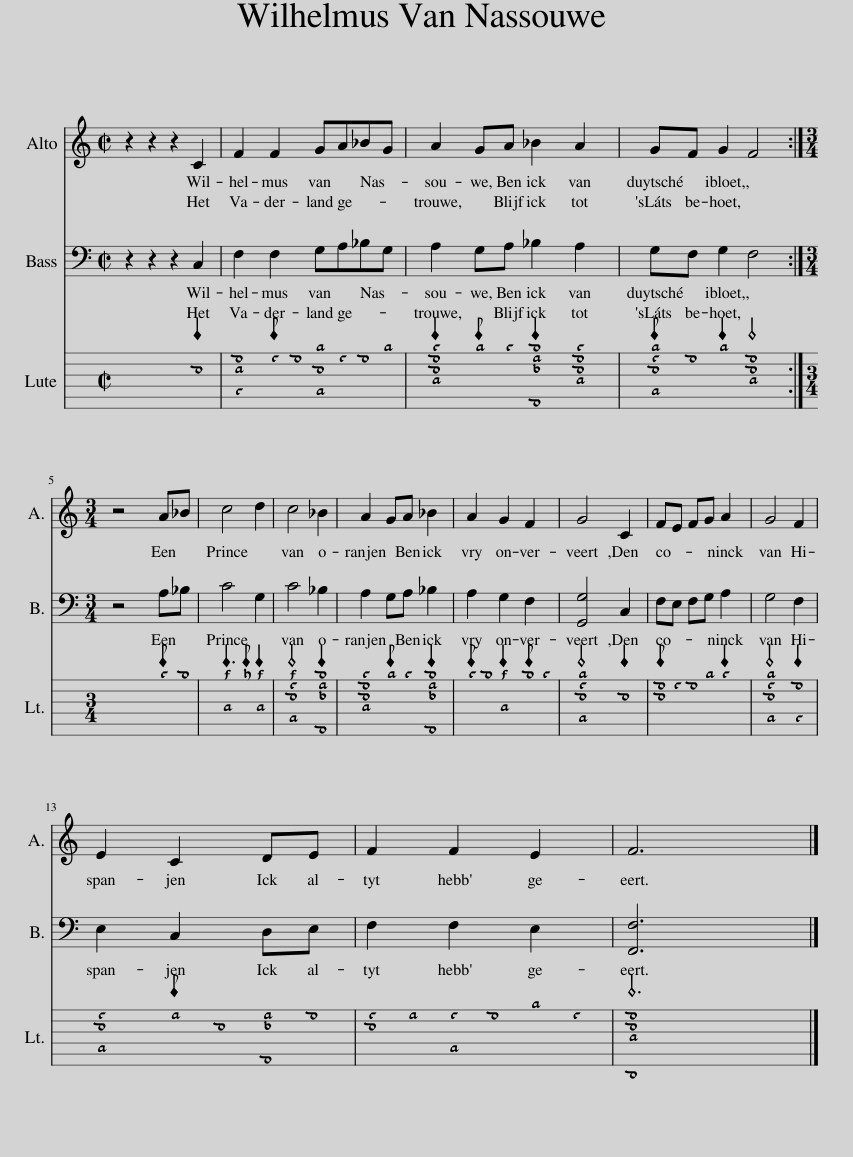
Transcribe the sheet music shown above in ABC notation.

X:1
%%score 1 2 3
L:1/8
M:2/2
I:linebreak $
K:C
V:1 treble
V:2 bass
V:3 tab stafflines=6 strings="D2,G2,C3,F3,A3,D4,G4 nostems"
V:1
 z2 z2 z2 C2 | F2 F2 GA_BG | A2 GA _B2 A2 | GF G2 F4 :|$[M:3/4] z4 A_B | %5
 c4 d2 | c4 _B2 | A2 GA _B2 | A2 G2 F2 | G4 C2 | %10
 FE FG A2 | G4 F2 |$ E2 C2 DE | F2 F2 E2 | F6 |] %15
V:2
 z2 z2 z2 C,2 | F,2 F,2 G,A,_B,G, | A,2 G,A, _B,2 A,2 | G,F, G,2 F,4 :|$[M:3/4] z4 A,_B, | %5
 C4 G,2 | C4 _B,2 | A,2 G,A, _B,2 | A,2 G,2 F,2 | [G,,G,]4 C,2 | %10
 F,E, F,G, A,2 | G,4 F,2 |$ E,2 C,2 D,E, | F,2 F,2 E,2 | [F,,F,]6 |] %15
V:3
 x4 x2 !3!C2 | [!5!D,!3!A,!2!F]2 !2!E !2!F [!5!C,!3!C!1!G] !2!E !2!F !1!G | [!4!F,!3!C!2!F!1!A]2 !1!G !1!A [!6!_B,,!3!_B,!2!D!1!_B]2 [!4!F,!3!C!2!F!1!A]2 | [!5!C,!3!C!2!E!1!G] !2!F !1!G2 [!4!F,!3!C!2!F]4 :|$[M:3/4] x2 x x !1!A !1!_B | %5
 [!4!F,!1!c]3 !1!d [!4!F,!1!c]2 | [!5!C,!3!C!2!E!1!c]4 [!6!_B,,!3!_B,!2!D!1!_B]2 | [!4!F,!3!C!2!F!1!A]2 !1!G !1!A [!6!_B,,!3!_B,!2!D!1!_B]2 | !1!A !1!_B [!4!F,!1!c]2 !1!B !1!A | [!5!C,!3!C!2!E!1!G]4 !3!C2 | %10
 [!3!C!2!F] !2!E !2!F !1!G !1!A2 | [!5!C,!3!C!2!E!1!G]4 [!5!D,!2!F]2 |$ [!5!C,!3!C!2!E]2 !2!D !3!C [!6!_B,,!3!_B,!2!D] !2!F | [!3!C!2!E] !2!D [!5!C,!2!E] !2!F !1!G !2!E | [!7!F,,!4!F,!3!C!2!F]6 |] %15
